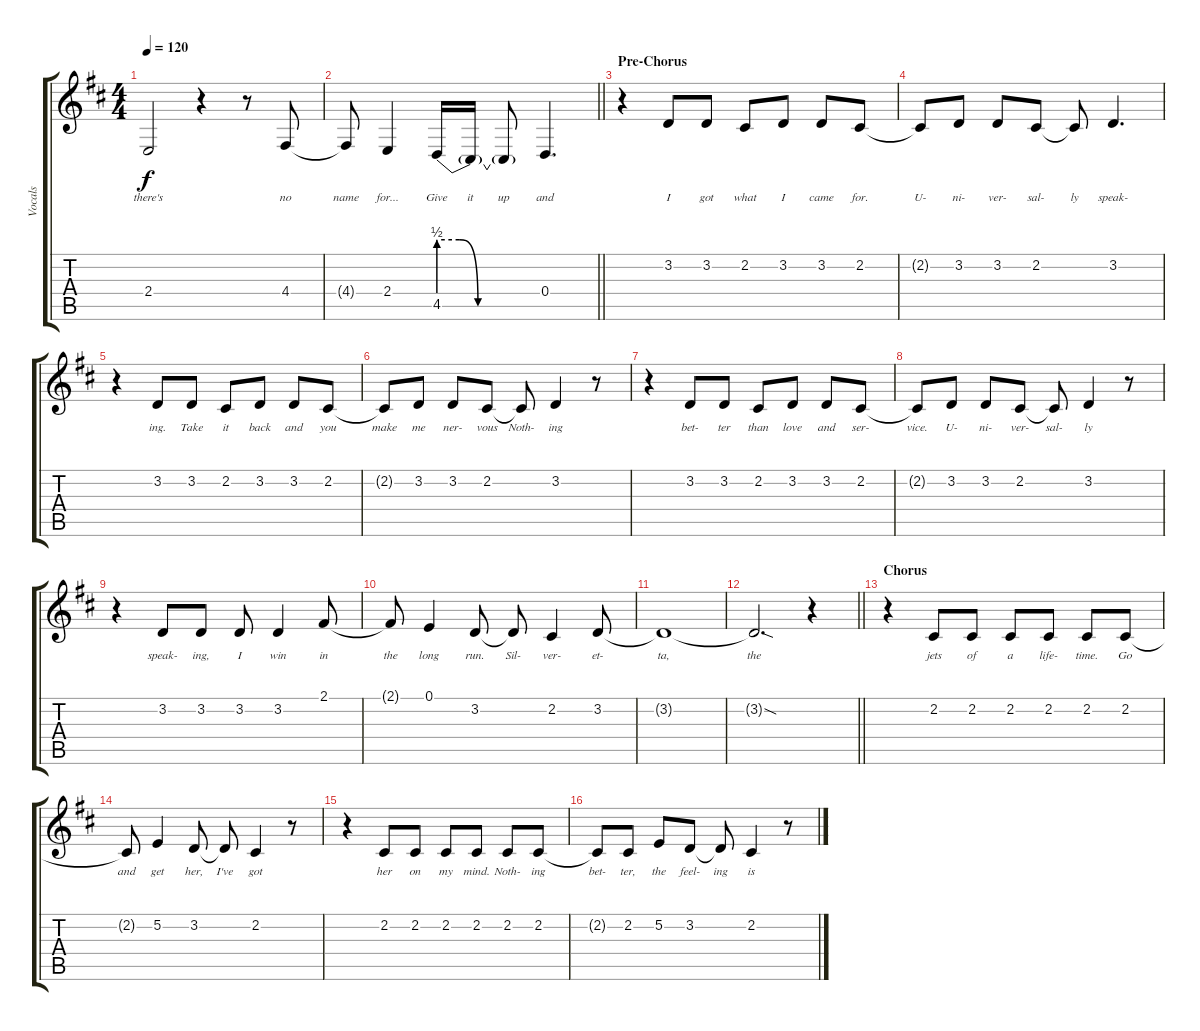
\track ("Vocals" "Vocals") {instrument lead2sawtooth}
\staff {score tabs}
\tuning (E4 B3 G3 D3 A2 E2) {hide}
\ts (4 4)
\tempo 120
\clef g2
\ks d
2.4{t}.2{lyrics (0 "there's") lyrics (1 "") lyrics (2 "") lyrics (3 "") lyrics (4 "") dy f} r.4 r.8 4.4.8{lyrics (0 "no") lyrics (1 "") lyrics (2 "") lyrics (3 "") lyrics (4 "")} |
\barLineRight lightlight
4.4{t}.8{lyrics (0 "name") lyrics (1 "") lyrics (2 "") lyrics (3 "") lyrics (4 "")} 2.4.4{lyrics (0 "for...") lyrics (1 "") lyrics (2 "") lyrics (3 "") lyrics (4 "")} 4.5{be (custom 0 2 12 2 23 0 30 0 60 0)}.16{lyrics (0 "Give") lyrics (1 "") lyrics (2 "") lyrics (3 "") lyrics (4 "")} 4.5{t}.16{lyrics (0 "it") lyrics (1 "") lyrics (2 "") lyrics (3 "") lyrics (4 "")} 4.5{t}.8{lyrics (0 "up") lyrics (1 "") lyrics (2 "") lyrics (3 "") lyrics (4 "")} 0.4.4{d lyrics (0 "and") lyrics (1 "") lyrics (2 "") lyrics (3 "") lyrics (4 "")} |
\section ("" "Pre-Chorus")
r.4 3.2.8{lyrics (0 "I") lyrics (1 "") lyrics (2 "") lyrics (3 "") lyrics (4 "")} 3.2.8{lyrics (0 "got") lyrics (1 "") lyrics (2 "") lyrics (3 "") lyrics (4 "")} 2.2.8{lyrics (0 "what") lyrics (1 "") lyrics (2 "") lyrics (3 "") lyrics (4 "")} 3.2.8{lyrics (0 "I") lyrics (1 "") lyrics (2 "") lyrics (3 "") lyrics (4 "")} 3.2.8{lyrics (0 "came") lyrics (1 "") lyrics (2 "") lyrics (3 "") lyrics (4 "")} 2.2.8{lyrics (0 "for.") lyrics (1 "") lyrics (2 "") lyrics (3 "") lyrics (4 "")} |
2.2{t}.8{lyrics (0 "U-") lyrics (1 "") lyrics (2 "") lyrics (3 "") lyrics (4 "")} 3.2.8{lyrics (0 "ni-") lyrics (1 "") lyrics (2 "") lyrics (3 "") lyrics (4 "")} 3.2.8{lyrics (0 "ver-") lyrics (1 "") lyrics (2 "") lyrics (3 "") lyrics (4 "")} 2.2.8{lyrics (0 "sal-") lyrics (1 "") lyrics (2 "") lyrics (3 "") lyrics (4 "")} 2.2{t}.8{lyrics (0 "ly") lyrics (1 "") lyrics (2 "") lyrics (3 "") lyrics (4 "")} 3.2.4{d lyrics (0 "speak-") lyrics (1 "") lyrics (2 "") lyrics (3 "") lyrics (4 "")} |
r.4 3.2.8{lyrics (0 "ing.") lyrics (1 "") lyrics (2 "") lyrics (3 "") lyrics (4 "")} 3.2.8{lyrics (0 "Take") lyrics (1 "") lyrics (2 "") lyrics (3 "") lyrics (4 "")} 2.2.8{lyrics (0 "it") lyrics (1 "") lyrics (2 "") lyrics (3 "") lyrics (4 "")} 3.2.8{lyrics (0 "back") lyrics (1 "") lyrics (2 "") lyrics (3 "") lyrics (4 "")} 3.2.8{lyrics (0 "and") lyrics (1 "") lyrics (2 "") lyrics (3 "") lyrics (4 "")} 2.2.8{lyrics (0 "you") lyrics (1 "") lyrics (2 "") lyrics (3 "") lyrics (4 "")} |
2.2{t}.8{lyrics (0 "make") lyrics (1 "") lyrics (2 "") lyrics (3 "") lyrics (4 "")} 3.2.8{lyrics (0 "me") lyrics (1 "") lyrics (2 "") lyrics (3 "") lyrics (4 "")} 3.2.8{lyrics (0 "ner-") lyrics (1 "") lyrics (2 "") lyrics (3 "") lyrics (4 "")} 2.2.8{lyrics (0 "vous") lyrics (1 "") lyrics (2 "") lyrics (3 "") lyrics (4 "")} 2.2{t}.8{lyrics (0 "Noth-") lyrics (1 "") lyrics (2 "") lyrics (3 "") lyrics (4 "")} 3.2.4{lyrics (0 "ing") lyrics (1 "") lyrics (2 "") lyrics (3 "") lyrics (4 "")} r.8 |
r.4 3.2.8{lyrics (0 "bet-") lyrics (1 "") lyrics (2 "") lyrics (3 "") lyrics (4 "")} 3.2.8{lyrics (0 "ter") lyrics (1 "") lyrics (2 "") lyrics (3 "") lyrics (4 "")} 2.2.8{lyrics (0 "than") lyrics (1 "") lyrics (2 "") lyrics (3 "") lyrics (4 "")} 3.2.8{lyrics (0 "love") lyrics (1 "") lyrics (2 "") lyrics (3 "") lyrics (4 "")} 3.2.8{lyrics (0 "and") lyrics (1 "") lyrics (2 "") lyrics (3 "") lyrics (4 "")} 2.2.8{lyrics (0 "ser-") lyrics (1 "") lyrics (2 "") lyrics (3 "") lyrics (4 "")} |
2.2{t}.8{lyrics (0 "vice.") lyrics (1 "") lyrics (2 "") lyrics (3 "") lyrics (4 "")} 3.2.8{lyrics (0 "U-") lyrics (1 "") lyrics (2 "") lyrics (3 "") lyrics (4 "")} 3.2.8{lyrics (0 "ni-") lyrics (1 "") lyrics (2 "") lyrics (3 "") lyrics (4 "")} 2.2.8{lyrics (0 "ver-") lyrics (1 "") lyrics (2 "") lyrics (3 "") lyrics (4 "")} 2.2{t}.8{lyrics (0 "sal-") lyrics (1 "") lyrics (2 "") lyrics (3 "") lyrics (4 "")} 3.2.4{lyrics (0 "ly") lyrics (1 "") lyrics (2 "") lyrics (3 "") lyrics (4 "")} r.8 |
r.4 3.2.8{lyrics (0 "speak-") lyrics (1 "") lyrics (2 "") lyrics (3 "") lyrics (4 "")} 3.2.8{lyrics (0 "ing,") lyrics (1 "") lyrics (2 "") lyrics (3 "") lyrics (4 "")} 3.2.8{lyrics (0 "I") lyrics (1 "") lyrics (2 "") lyrics (3 "") lyrics (4 "")} 3.2.4{lyrics (0 "win") lyrics (1 "") lyrics (2 "") lyrics (3 "") lyrics (4 "")} 2.1.8{lyrics (0 "in") lyrics (1 "") lyrics (2 "") lyrics (3 "") lyrics (4 "")} |
2.1{t}.8{lyrics (0 "the") lyrics (1 "") lyrics (2 "") lyrics (3 "") lyrics (4 "")} 0.1.4{lyrics (0 "long") lyrics (1 "") lyrics (2 "") lyrics (3 "") lyrics (4 "")} 3.2.8{lyrics (0 "run.") lyrics (1 "") lyrics (2 "") lyrics (3 "") lyrics (4 "")} 3.2{t}.8{lyrics (0 "Sil-") lyrics (1 "") lyrics (2 "") lyrics (3 "") lyrics (4 "")} 2.2.4{lyrics (0 "ver-") lyrics (1 "") lyrics (2 "") lyrics (3 "") lyrics (4 "")} 3.2.8{lyrics (0 "et-") lyrics (1 "") lyrics (2 "") lyrics (3 "") lyrics (4 "")} |
3.2{t}.1{lyrics (0 "ta,") lyrics (1 "") lyrics (2 "") lyrics (3 "") lyrics (4 "")} |
\barLineRight lightlight
3.2{sod t}.2{d lyrics (0 "the") lyrics (1 "") lyrics (2 "") lyrics (3 "") lyrics (4 "")} r.4 |
\section ("" "Chorus")
r.4 2.2.8{lyrics (0 "jets") lyrics (1 "") lyrics (2 "") lyrics (3 "") lyrics (4 "")} 2.2.8{lyrics (0 "of") lyrics (1 "") lyrics (2 "") lyrics (3 "") lyrics (4 "")} 2.2.8{lyrics (0 "a") lyrics (1 "") lyrics (2 "") lyrics (3 "") lyrics (4 "")} 2.2.8{lyrics (0 "life-") lyrics (1 "") lyrics (2 "") lyrics (3 "") lyrics (4 "")} 2.2.8{lyrics (0 "time.") lyrics (1 "") lyrics (2 "") lyrics (3 "") lyrics (4 "")} 2.2.8{lyrics (0 "Go") lyrics (1 "") lyrics (2 "") lyrics (3 "") lyrics (4 "")} |
2.2{t}.8{lyrics (0 "and") lyrics (1 "") lyrics (2 "") lyrics (3 "") lyrics (4 "")} 5.2.4{lyrics (0 "get") lyrics (1 "") lyrics (2 "") lyrics (3 "") lyrics (4 "")} 3.2.8{lyrics (0 "her,") lyrics (1 "") lyrics (2 "") lyrics (3 "") lyrics (4 "")} 3.2{t}.8{lyrics (0 "I've") lyrics (1 "") lyrics (2 "") lyrics (3 "") lyrics (4 "")} 2.2.4{lyrics (0 "got") lyrics (1 "") lyrics (2 "") lyrics (3 "") lyrics (4 "")} r.8 |
r.4 2.2.8{lyrics (0 "her") lyrics (1 "") lyrics (2 "") lyrics (3 "") lyrics (4 "")} 2.2.8{lyrics (0 "on") lyrics (1 "") lyrics (2 "") lyrics (3 "") lyrics (4 "")} 2.2.8{lyrics (0 "my") lyrics (1 "") lyrics (2 "") lyrics (3 "") lyrics (4 "")} 2.2.8{lyrics (0 "mind.") lyrics (1 "") lyrics (2 "") lyrics (3 "") lyrics (4 "")} 2.2.8{lyrics (0 "Noth-") lyrics (1 "") lyrics (2 "") lyrics (3 "") lyrics (4 "")} 2.2.8{lyrics (0 "ing") lyrics (1 "") lyrics (2 "") lyrics (3 "") lyrics (4 "")} |
2.2{t}.8{lyrics (0 "bet-") lyrics (1 "") lyrics (2 "") lyrics (3 "") lyrics (4 "")} 2.2.8{lyrics (0 "ter,") lyrics (1 "") lyrics (2 "") lyrics (3 "") lyrics (4 "")} 5.2.8{lyrics (0 "the") lyrics (1 "") lyrics (2 "") lyrics (3 "") lyrics (4 "")} 3.2.8{lyrics (0 "feel-") lyrics (1 "") lyrics (2 "") lyrics (3 "") lyrics (4 "")} 3.2{t}.8{lyrics (0 "ing") lyrics (1 "") lyrics (2 "") lyrics (3 "") lyrics (4 "")} 2.2.4{lyrics (0 "is") lyrics (1 "") lyrics (2 "") lyrics (3 "") lyrics (4 "")} r.8
